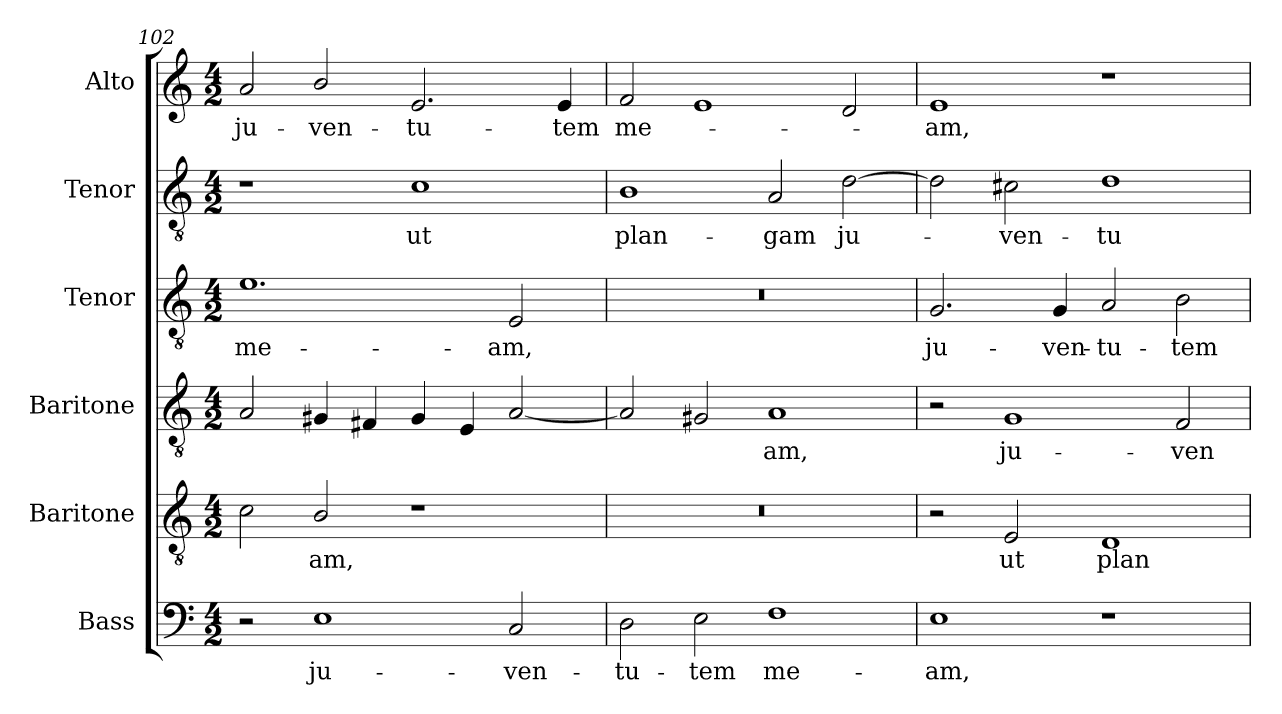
**kern	**text	**kern	**text	**kern	**text	**kern	**text	**kern	**text	**kern	**text
*part6	*part6	*part5	*part5	*part4	*part4	*part3	*part3	*part2	*part2	*part1	*part1
*staff6	*staff6	*staff5	*staff5	*staff4	*staff4	*staff3	*staff3	*staff2	*staff2	*staff1	*staff1
*I"Bass	*	*I"Baritone	*	*I"Baritone	*	*I"Tenor	*	*I"Tenor	*	*I"Alto	*
*I'B.	*	*I'Bar.	*	*I'Bar.	*	*I'T.	*	*I'T.	*	*I'A.	*
*clefF4	*	*clefGv2	*	*clefGv2	*	*clefGv2	*	*clefGv2	*	*clefG2	*
*	*	*ITrd7c12	*	*ITrd7c12	*	*ITrd7c12	*	*ITrd7c12	*	*	*
*k[]	*	*k[]	*	*k[]	*	*k[]	*	*k[]	*	*k[]	*
*C:	*	*C:	*	*C:	*	*C:	*	*C:	*	*C:	*
*M4/2	*	*M4/2	*	*M4/2	*	*M4/2	*	*M4/2	*	*M4/2	*
=102	=102	=102	=102	=102	=102	=102	=102	=102	=102	=102	=102
!	!	!	!	!	!	!	!LO:LY:b:color=#000000	!	!	!	!
!	!	!	!	!	!	!	!	!	!	!	!LO:LY:b:color=#000000
2r	.	2Ci\	.	2AAi/	.	1.Ei	me-	1r	.	2ai/	ju-
!	!LO:LY:b:color=#000000	!	!	!	!	!	!	!	!	!	!
!	!	!	!LO:LY:b:color=#000000	!	!	!	!	!	!	!	!
!	!	!	!	!	!	!	!	!	!	!	!LO:LY:b:color=#000000
1Ei	ju-	2BBi/	-am,	4GG#Xi/	.	.	.	.	.	2bi/	-ven-
.	.	.	.	4FF#Xi/	.	.	.	.	.	.	.
!	!	!	!	!	!	!	!	!	!LO:LY:b:color=#000000	!	!
!	!	!	!	!	!	!	!	!	!	!	!LO:LY:b:color=#000000
.	.	1r	.	4GG#i/	.	.	.	1Ci	ut	2.ei/	-tu-
.	.	.	.	4EEi/	.	.	.	.	.	.	.
!	!LO:LY:b:color=#000000	!	!	!	!	!	!	!	!	!	!
!	!	!	!	!	!	!	!LO:LY:b:color=#000000	!	!	!	!
2Ci/	-ven-	.	.	[2AAi/	.	2EEi/	-am,	.	.	.	.
!	!	!	!	!	!	!	!	!	!	!	!LO:LY:b:color=#000000
.	.	.	.	.	.	.	.	.	.	4ei/	-tem
=103	=103	=103	=103	=103	=103	=103	=103	=103	=103	=103	=103
!	!LO:LY:b:color=#000000	!LO:N:vis=1	!	!	!	!LO:N:vis=1	!	!	!	!	!
!	!	!	!	!	!	!	!	!	!LO:LY:b:color=#000000	!	!
!	!	!	!	!	!	!	!	!	!	!	!LO:LY:b:color=#000000
2Di\	-tu-	0r	.	2AAi/]	.	0r	.	1BBi	plan-	2fi/	me-
!	!LO:LY:b:color=#000000	!	!	!	!	!	!	!	!	!	!
2Ei\	-tem	.	.	2GG#Xi/	.	.	.	.	.	1ei	.
!	!LO:LY:b:color=#000000	!	!	!	!	!	!	!	!	!	!
!	!	!	!	!	!LO:LY:b:color=#000000	!	!	!	!	!	!
!	!	!	!	!	!	!	!	!	!LO:LY:b:color=#000000	!	!
1Fi	me-	.	.	1AAi	-am,	.	.	2AAi/	-gam	.	.
!	!	!	!	!	!	!	!	!	!LO:LY:b:color=#000000	!	!
.	.	.	.	.	.	.	.	[2Di\	ju-	2di/	.
!!LO:LB:g=z
=104	=104	=104	=104	=104	=104	=104	=104	=104	=104	=104	=104
!	!LO:LY:b:color=#000000	!	!	!	!	!	!	!	!	!	!
!	!	!	!	!	!	!	!LO:LY:b:color=#000000	!	!	!	!
!	!	!	!	!	!	!	!	!	!	!	!LO:LY:b:color=#000000
1Ei	-am,	2r	.	2r	.	2.GGi/	ju-	2Di\]	.	1ei	-am,
!	!	!	!LO:LY:b:color=#000000	!	!	!	!	!	!	!	!
!	!	!	!	!	!LO:LY:b:color=#000000	!	!	!	!	!	!
!	!	!	!	!	!	!	!	!	!LO:LY:b:color=#000000	!	!
.	.	2EEi/	ut	1GGi	ju-	.	.	2C#Xi\	-ven-	.	.
!	!	!	!	!	!	!	!LO:LY:b:color=#000000	!	!	!	!
.	.	.	.	.	.	4GGi/	-ven-	.	.	.	.
!	!	!	!LO:LY:b:color=#000000	!	!	!	!	!	!	!	!
!	!	!	!	!	!	!	!LO:LY:b:color=#000000	!	!	!	!
!	!	!	!	!	!	!	!	!	!LO:LY:b:color=#000000	!	!
1r	.	1DDi	plan-	.	.	2AAi/	-tu-	1Di	-tu-	1r	.
!	!	!	!	!	!LO:LY:b:color=#000000	!	!	!	!	!	!
!	!	!	!	!	!	!	!LO:LY:b:color=#000000	!	!	!	!
.	.	.	.	2FFi/	-ven-	2BBi\	-tem	.	.	.	.
=	=	=	=	=	=	=	=	=	=	=	=
*-	*-	*-	*-	*-	*-	*-	*-	*-	*-	*-	*-
